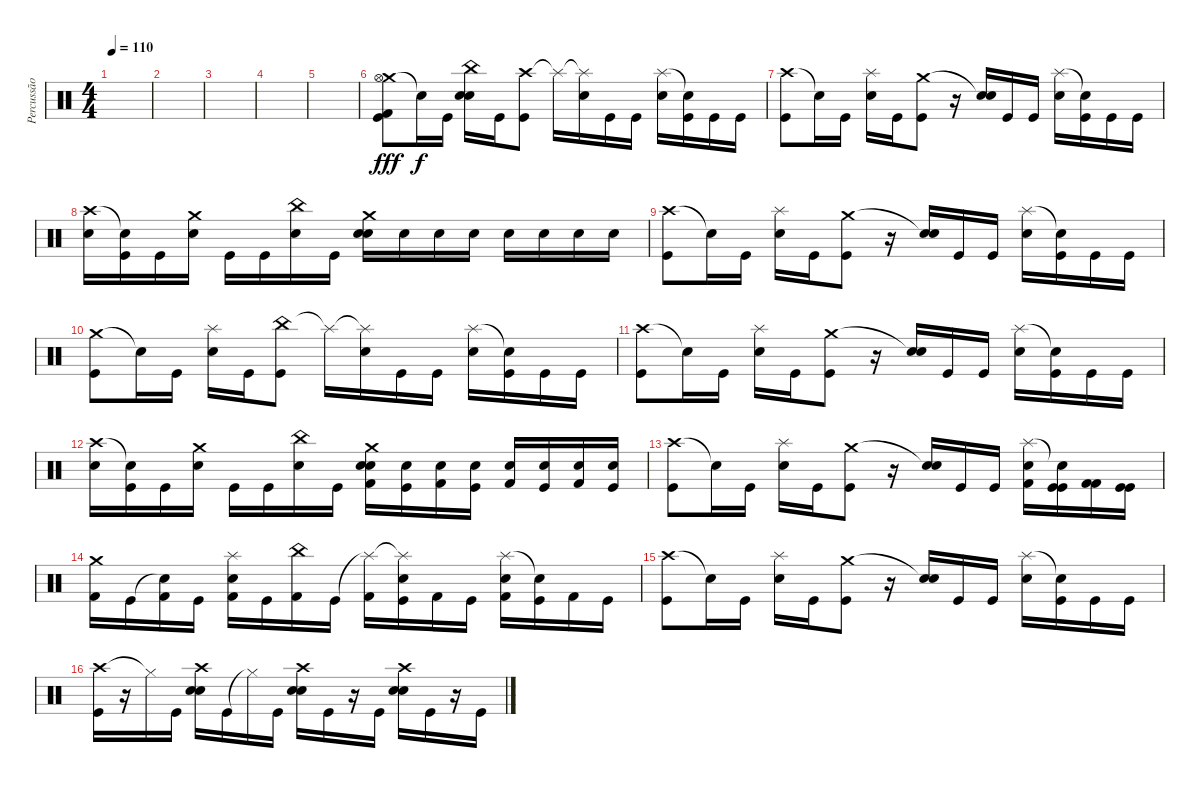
\track ("Percussão" "Percussão") {instrument percussion}
\staff {score}
\articulation defaults
\ts (4 4)
\tempo 110
\clef neutral
\ks c
|
|
|
|
|
("Crash medium (hit)" "Kick (hit)" "Hi-Hat (open)" "Kick (hit) 2").8{dy fff} "Snare (hit)"{t}.16{dy f} "Kick (hit)".16 ("China (hit)" "Electric Snare (hit)" "Snare (hit) 2").16 "Kick (hit)".16 ("Crash high (hit)" "Kick (hit)").8 "Splash (hit)"{t}.16 ("Splash (hit)"{t} "Electric Snare (hit)").16 "Kick (hit)".16 "Kick (hit)".16 ("Splash (hit)" "Electric Snare (hit)").16 ("Snare (hit)"{t} "Kick (hit)").16 "Kick (hit)".16 "Kick (hit)".16 |
("Crash high (hit)" "Kick (hit)").8 "Snare (hit)"{t}.16 "Kick (hit)".16 ("Splash (hit)" "Electric Snare (hit)").16 "Kick (hit)".16 ("Crash medium (hit)" "Kick (hit)").8 r.16 ("Snare (hit)"{t} "Electric Snare (hit)").16 "Kick (hit)".16 "Kick (hit)".16 ("Splash (hit)" "Electric Snare (hit)").16 ("Snare (hit)"{t} "Kick (hit)").16 "Kick (hit)".16 "Kick (hit)".16 |
("Crash high (hit)" "Electric Snare (hit)").16 ("Snare (hit)"{t} "Kick (hit)").16 "Kick (hit)".16 ("Crash medium (hit)" "Electric Snare (hit)").16 "Kick (hit)".16 "Kick (hit)".16 ("China (hit)" "Electric Snare (hit)").16 "Kick (hit)".16 ("Electric Snare (hit)" "Crash medium (hit)" "Electric Snare (hit)").16{bu 480} "Electric Snare (hit)".16 "Electric Snare (hit)".16 "Electric Snare (hit)".16 "Electric Snare (hit)".16 "Electric Snare (hit)".16 "Electric Snare (hit)".16 "Electric Snare (hit)".16 |
("Crash high (hit)" "Kick (hit)").8 "Snare (hit)"{t}.16 "Kick (hit)".16 ("Splash (hit)" "Electric Snare (hit)").16 "Kick (hit)".16 ("Crash medium (hit)" "Kick (hit)").8 r.16 ("Snare (hit)"{t} "Electric Snare (hit)").16 "Kick (hit)".16 "Kick (hit)".16 ("Splash (hit)" "Electric Snare (hit)").16 ("Snare (hit)"{t} "Kick (hit)").16 "Kick (hit)".16 "Kick (hit)".16 |
("Crash medium (hit)" "Kick (hit)").8 "Snare (hit)"{t}.16 "Kick (hit)".16 ("Splash (hit)" "Electric Snare (hit)").16 "Kick (hit)".16 ("China (hit)" "Kick (hit)").8 "Splash (hit)"{t}.16 ("Splash (hit)"{t} "Electric Snare (hit)").16 "Kick (hit)".16 "Kick (hit)".16 ("Splash (hit)" "Electric Snare (hit)").16 ("Snare (hit)"{t} "Kick (hit)").16 "Kick (hit)".16 "Kick (hit)".16 |
("Crash high (hit)" "Kick (hit)").8 "Snare (hit)"{t}.16 "Kick (hit)".16 ("Splash (hit)" "Electric Snare (hit)").16 "Kick (hit)".16 ("Crash medium (hit)" "Kick (hit)").8 r.16 ("Snare (hit)"{t} "Electric Snare (hit)").16 "Kick (hit)".16 "Kick (hit)".16 ("Splash (hit)" "Electric Snare (hit)").16 ("Snare (hit)"{t} "Kick (hit)").16 "Kick (hit)".16 "Kick (hit)".16 |
("Crash high (hit)" "Electric Snare (hit)").16 ("Snare (hit)"{t} "Kick (hit)").16 "Kick (hit)".16 ("Crash medium (hit)" "Electric Snare (hit)").16 "Kick (hit)".16 "Kick (hit)".16 ("China (hit)" "Electric Snare (hit)").16 "Kick (hit)".16 ("Electric Snare (hit)" "Crash medium (hit)" "Kick (hit) 2" "Electric Snare (hit)").16{bu 480} ("Electric Snare (hit)" "Kick (hit)").16 ("Electric Snare (hit)" "Kick (hit) 2").16 ("Electric Snare (hit)" "Kick (hit)").16 ("Electric Snare (hit)" "Kick (hit) 2").16 ("Electric Snare (hit)" "Kick (hit)").16 ("Electric Snare (hit)" "Kick (hit) 2").16 ("Electric Snare (hit)" "Kick (hit)").16 |
("Crash high (hit)" "Kick (hit)").8 "Snare (hit)"{t}.16 "Kick (hit)".16 ("Splash (hit)" "Electric Snare (hit)").16 "Kick (hit)".16 ("Crash medium (hit)" "Kick (hit)").8 r.16 ("Snare (hit)"{t} "Electric Snare (hit)").16 "Kick (hit)".16 "Kick (hit)".16 ("Splash (hit)" "Electric Snare (hit)" "Kick (hit) 2").16 ("Snare (hit)"{t} "Kick (hit)" "Kick (hit)").16 ("Kick (hit) 2" "Kick (hit) 2").16 ("Kick (hit)" "Kick (hit)").16 |
("Crash medium (hit)" "Kick (hit) 2").16 "Kick (hit)".16 ("Snare (hit)"{t} "Kick (hit) 2").16 "Kick (hit)".16 ("Splash (hit)" "Electric Snare (hit)" "Kick (hit) 2").16 "Kick (hit)".16 ("China (hit)" "Kick (hit) 2").16 "Kick (hit)".16 ("Splash (hit)"{t} "Kick (hit) 2").16 ("Splash (hit)"{t} "Electric Snare (hit)" "Kick (hit)").16 "Kick (hit) 2".16 "Kick (hit)".16 ("Splash (hit)" "Electric Snare (hit)" "Kick (hit) 2").16 ("Snare (hit)"{t} "Kick (hit)").16 "Kick (hit) 2".16 "Kick (hit)".16 |
("Crash high (hit)" "Kick (hit)").8 "Snare (hit)"{t}.16 "Kick (hit)".16 ("Splash (hit)" "Electric Snare (hit)").16 "Kick (hit)".16 ("Crash medium (hit)" "Kick (hit)").8 r.16 ("Snare (hit)"{t} "Electric Snare (hit)").16 "Kick (hit)".16 "Kick (hit)".16 ("Splash (hit)" "Electric Snare (hit)").16 ("Snare (hit)"{t} "Kick (hit)").16 "Kick (hit)".16 "Kick (hit)".16 |
("Crash high (hit)" "Kick (hit)").16{bd 480} r.16 "Hi-Hat (closed)"{t}.16 "Kick (hit)".16 ("Crash high (hit)" "Electric Snare (hit)" "Electric Snare (hit)").16{bu 480} "Kick (hit)".16 "Hi-Hat (closed)"{t}.16 "Kick (hit)".16 ("Crash high (hit)" "Electric Snare (hit)" "Electric Snare (hit)").16{bd 480} "Kick (hit)".16 r.16 "Kick (hit)".16 ("Crash high (hit)" "Electric Snare (hit)" "Electric Snare (hit)").16{bd 480} "Kick (hit)".16 r.16 "Kick (hit)".16
